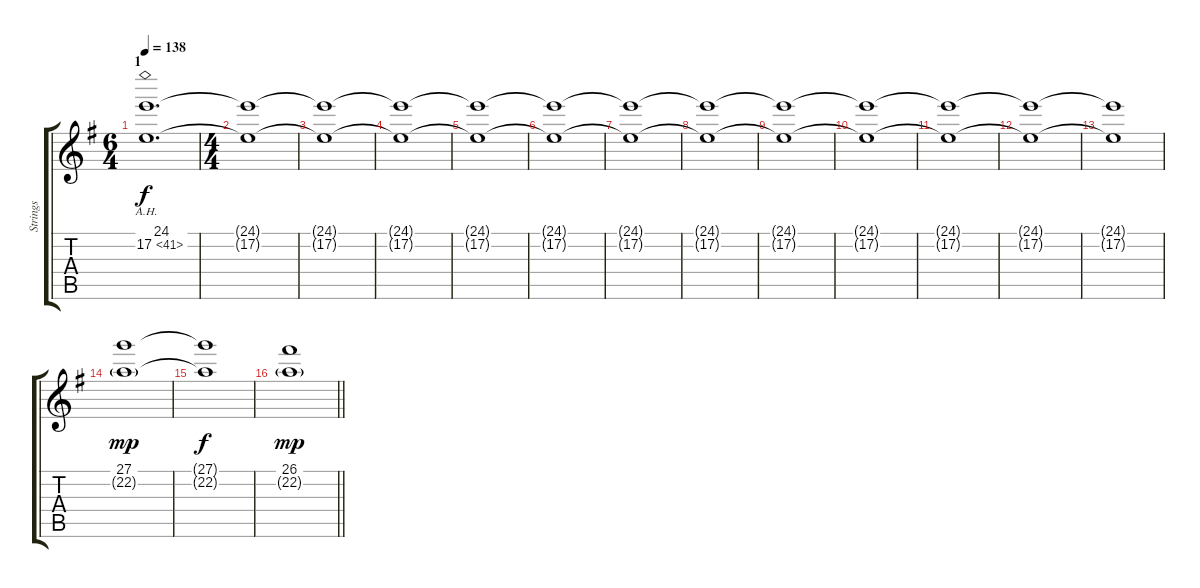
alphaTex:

\track ("Strings" "Strings") {instrument stringensemble1}
\staff {score tabs}
\tuning (E4 B3 G3 D3 A2 E2) {hide}
\ts (6 4)
\section ("" "1")
\tempo 138
\clef g2
\ks g
(24.1 17.2{ah 24}).1{d dy f instrument stringensemble1} |
\ts (4 4)
(24.1{t} 17.2{t}).1 |
(24.1{t} 17.2{t}).1 |
(24.1{t} 17.2{t}).1 |
(24.1{t} 17.2{t}).1 |
(24.1{t} 17.2{t}).1 |
(24.1{t} 17.2{t}).1 |
(24.1{t} 17.2{t}).1 |
(24.1{t} 17.2{t}).1 |
(24.1{t} 17.2{t}).1 |
(24.1{t} 17.2{t}).1 |
(24.1{t} 17.2{t}).1 |
(24.1{t} 17.2{t}).1 |
(27.1 22.2{g}).1{dy mp} |
(27.1{t} 22.2{t}).1{dy f} |
\barLineRight lightlight
(26.1 22.2{g}).1{dy mp}
